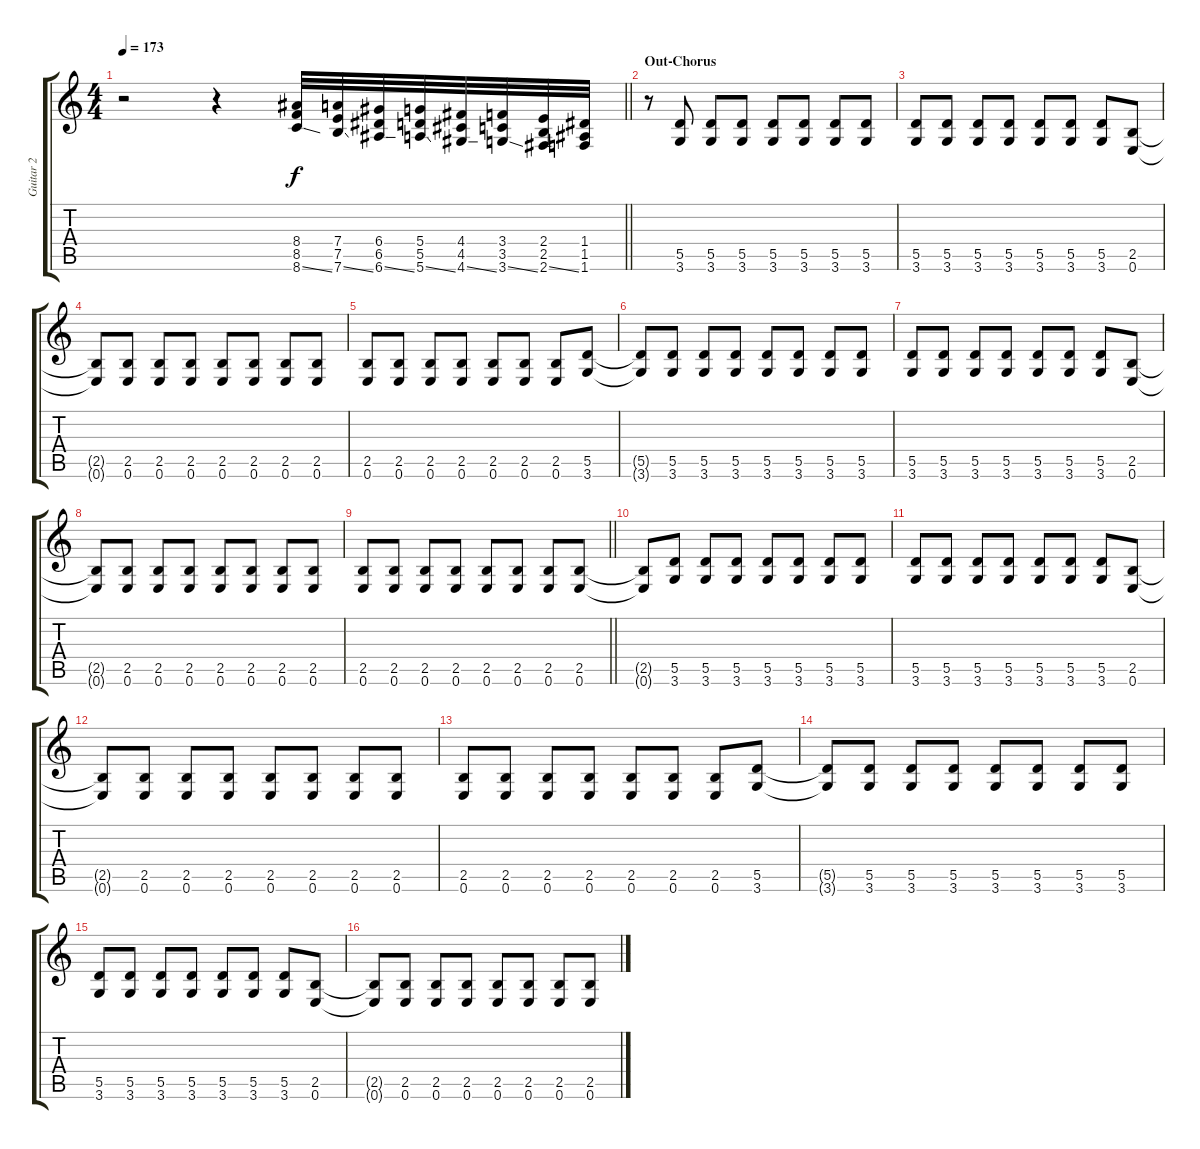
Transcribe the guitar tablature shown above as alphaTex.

\track ("Guitar 2" "Guitar 2") {instrument distortionguitar}
\staff {score tabs}
\tuning (E4 B3 G3 D3 A2 E2) {hide}
\ts (4 4)
\tempo 173
\clef g2
\barLineRight lightlight
\ks c
r.2{dy f} r.4 (8.4 8.5 8.6{ss}).32 (7.4 7.5 7.6{ss}).32 (6.4 6.5 6.6{ss}).32 (5.4 5.5 5.6{ss}).32 (4.4 4.5 4.6{ss}).32 (3.4 3.5 3.6{ss}).32 (2.4 2.5 2.6{ss}).32 (1.4 1.5 1.6).32 |
\section ("" "Out-Chorus")
r.8 (5.5 3.6).8 (5.5 3.6).8 (5.5 3.6).8 (5.5 3.6).8 (5.5 3.6).8 (5.5 3.6).8 (5.5 3.6).8 |
(5.5 3.6).8 (5.5 3.6).8 (5.5 3.6).8 (5.5 3.6).8 (5.5 3.6).8 (5.5 3.6).8 (5.5 3.6).8 (2.5 0.6).8 |
(2.5{t} 0.6{t}).8 (2.5 0.6).8 (2.5 0.6).8 (2.5 0.6).8 (2.5 0.6).8 (2.5 0.6).8 (2.5 0.6).8 (2.5 0.6).8 |
(2.5 0.6).8 (2.5 0.6).8 (2.5 0.6).8 (2.5 0.6).8 (2.5 0.6).8 (2.5 0.6).8 (2.5 0.6).8 (5.5 3.6).8 |
(5.5{t} 3.6{t}).8 (5.5 3.6).8 (5.5 3.6).8 (5.5 3.6).8 (5.5 3.6).8 (5.5 3.6).8 (5.5 3.6).8 (5.5 3.6).8 |
(5.5 3.6).8 (5.5 3.6).8 (5.5 3.6).8 (5.5 3.6).8 (5.5 3.6).8 (5.5 3.6).8 (5.5 3.6).8 (2.5 0.6).8 |
(2.5{t} 0.6{t}).8 (2.5 0.6).8 (2.5 0.6).8 (2.5 0.6).8 (2.5 0.6).8 (2.5 0.6).8 (2.5 0.6).8 (2.5 0.6).8 |
\barLineRight lightlight
(2.5 0.6).8 (2.5 0.6).8 (2.5 0.6).8 (2.5 0.6).8 (2.5 0.6).8 (2.5 0.6).8 (2.5 0.6).8 (2.5 0.6).8 |
(2.5{t} 0.6{t}).8 (5.5 3.6).8 (5.5 3.6).8 (5.5 3.6).8 (5.5 3.6).8 (5.5 3.6).8 (5.5 3.6).8 (5.5 3.6).8 |
(5.5 3.6).8 (5.5 3.6).8 (5.5 3.6).8 (5.5 3.6).8 (5.5 3.6).8 (5.5 3.6).8 (5.5 3.6).8 (2.5 0.6).8 |
(2.5{t} 0.6{t}).8 (2.5 0.6).8 (2.5 0.6).8 (2.5 0.6).8 (2.5 0.6).8 (2.5 0.6).8 (2.5 0.6).8 (2.5 0.6).8 |
(2.5 0.6).8 (2.5 0.6).8 (2.5 0.6).8 (2.5 0.6).8 (2.5 0.6).8 (2.5 0.6).8 (2.5 0.6).8 (5.5 3.6).8 |
(5.5{t} 3.6{t}).8 (5.5 3.6).8 (5.5 3.6).8 (5.5 3.6).8 (5.5 3.6).8 (5.5 3.6).8 (5.5 3.6).8 (5.5 3.6).8 |
(5.5 3.6).8 (5.5 3.6).8 (5.5 3.6).8 (5.5 3.6).8 (5.5 3.6).8 (5.5 3.6).8 (5.5 3.6).8 (2.5 0.6).8 |
(2.5{t} 0.6{t}).8 (2.5 0.6).8 (2.5 0.6).8 (2.5 0.6).8 (2.5 0.6).8 (2.5 0.6).8 (2.5 0.6).8 (2.5 0.6).8
